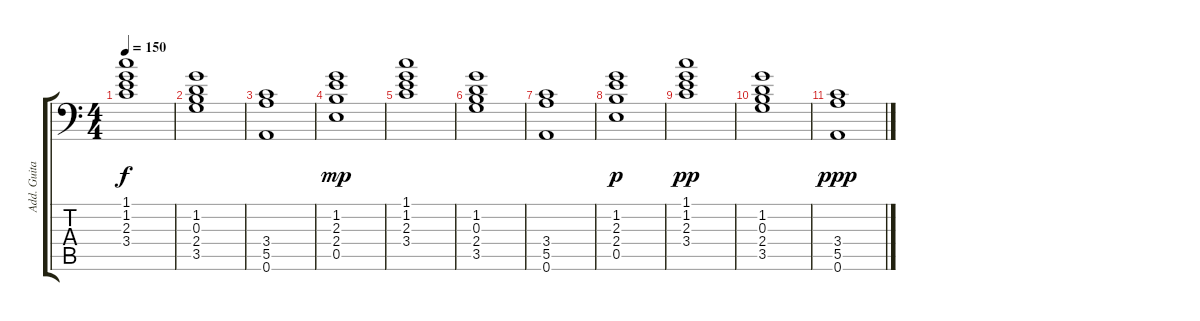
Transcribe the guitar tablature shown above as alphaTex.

\track ("Add. Guitar - A Tunning" "Add. Guita") {instrument distortionguitar}
\staff {score tabs}
\tuning (B3 Gb3 D3 A2 E2 A1) {hide}
\ts (4 4)
\tempo 150
\clef f4
\ks c
(1.1 1.2 2.3 3.4).1{dy f} |
(1.2 0.3 2.4 3.5).1 |
(3.4 5.5 0.6).1 |
(1.2 2.3 2.4 0.5).1{dy mp} |
(1.1 1.2 2.3 3.4).1 |
(1.2 0.3 2.4 3.5).1 |
(3.4 5.5 0.6).1 |
(1.2 2.3 2.4 0.5).1{dy p} |
(1.1 1.2 2.3 3.4).1{dy pp} |
(1.2 0.3 2.4 3.5).1 |
(3.4 5.5 0.6).1{dy ppp}
